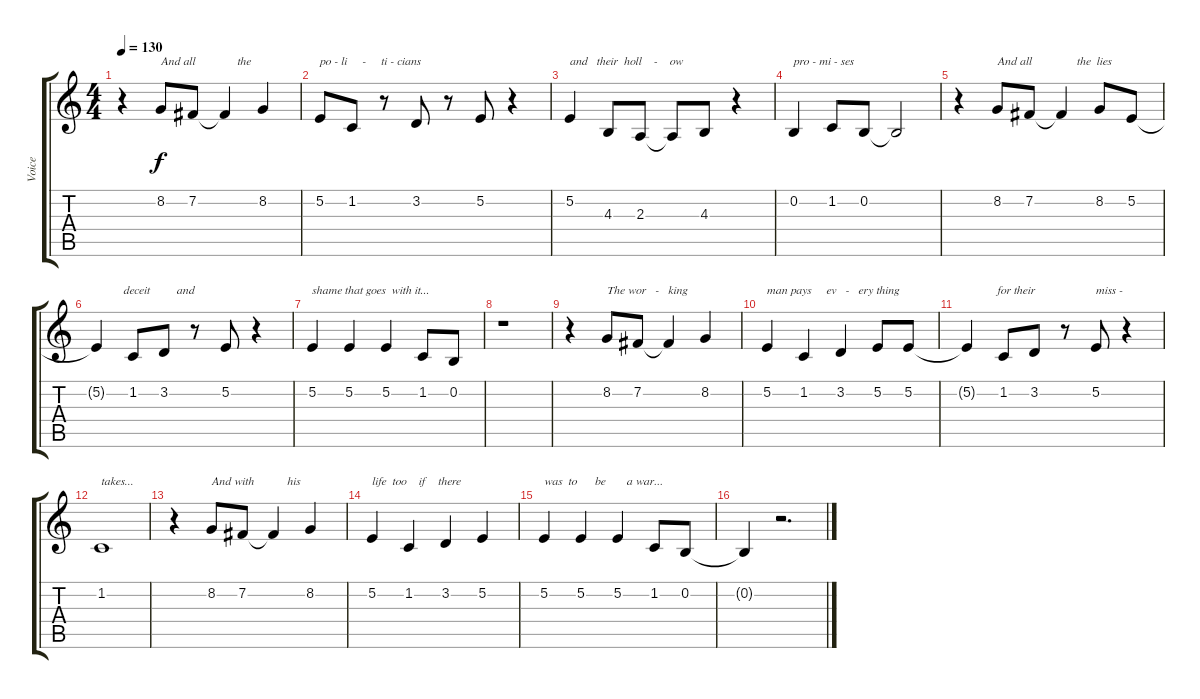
\track ("Voice" "Voice") {instrument cello}
\staff {score tabs}
\tuning (E4 B3 G3 D3 A2 E2) {hide}
\ts (4 4)
\tempo 130
\clef g2
\ks c
r.4{dy f} 8.2.8{txt "And all              the"} 7.2.8 7.2{t}.4 8.2.4 |
5.2.8{txt "po - li     -     ti - cians"} 1.2.8 r.8 3.2.8 r.8 5.2.8 r.4 |
5.2.4{txt "and   their  holl    -    ow"} 4.3.8 2.3.8 2.3{t}.8 4.3.8 r.4 |
0.2.4{txt "pro - mi - ses"} 1.2.8 0.2.8 0.2{t}.2 |
r.4 8.2.8{txt "And all               the  lies"} 7.2.8 7.2{t}.4 8.2.8 5.2.8 |
5.2{t}.4{txt "         deceit         and"} 1.2.8 3.2.8 r.8 5.2.8 r.4 |
5.2.4{txt "shame that goes  with it..."} 5.2.4 5.2.4 1.2.8 0.2.8 |
r.1 |
r.4 8.2.8{txt "The wor   -   king"} 7.2.8 7.2{t}.4 8.2.4 |
5.2.4{txt "man pays     ev   -   ery thing"} 1.2.4 3.2.4 5.2.8 5.2.8 |
5.2{t}.4{txt "          for their"} 1.2.8 3.2.8 r.8 5.2.8{txt "miss - "} r.4 |
1.2.1{txt "takes..."} |
r.4 8.2.8{txt "And with           his"} 7.2.8 7.2{t}.4 8.2.4 |
5.2.4{txt "life  too    if    there"} 1.2.4 3.2.4 5.2.4 |
5.2.4{txt "was  to      be       a war..."} 5.2.4 5.2.4 1.2.8 0.2.8 |
0.2{t}.4 r.2{d}
